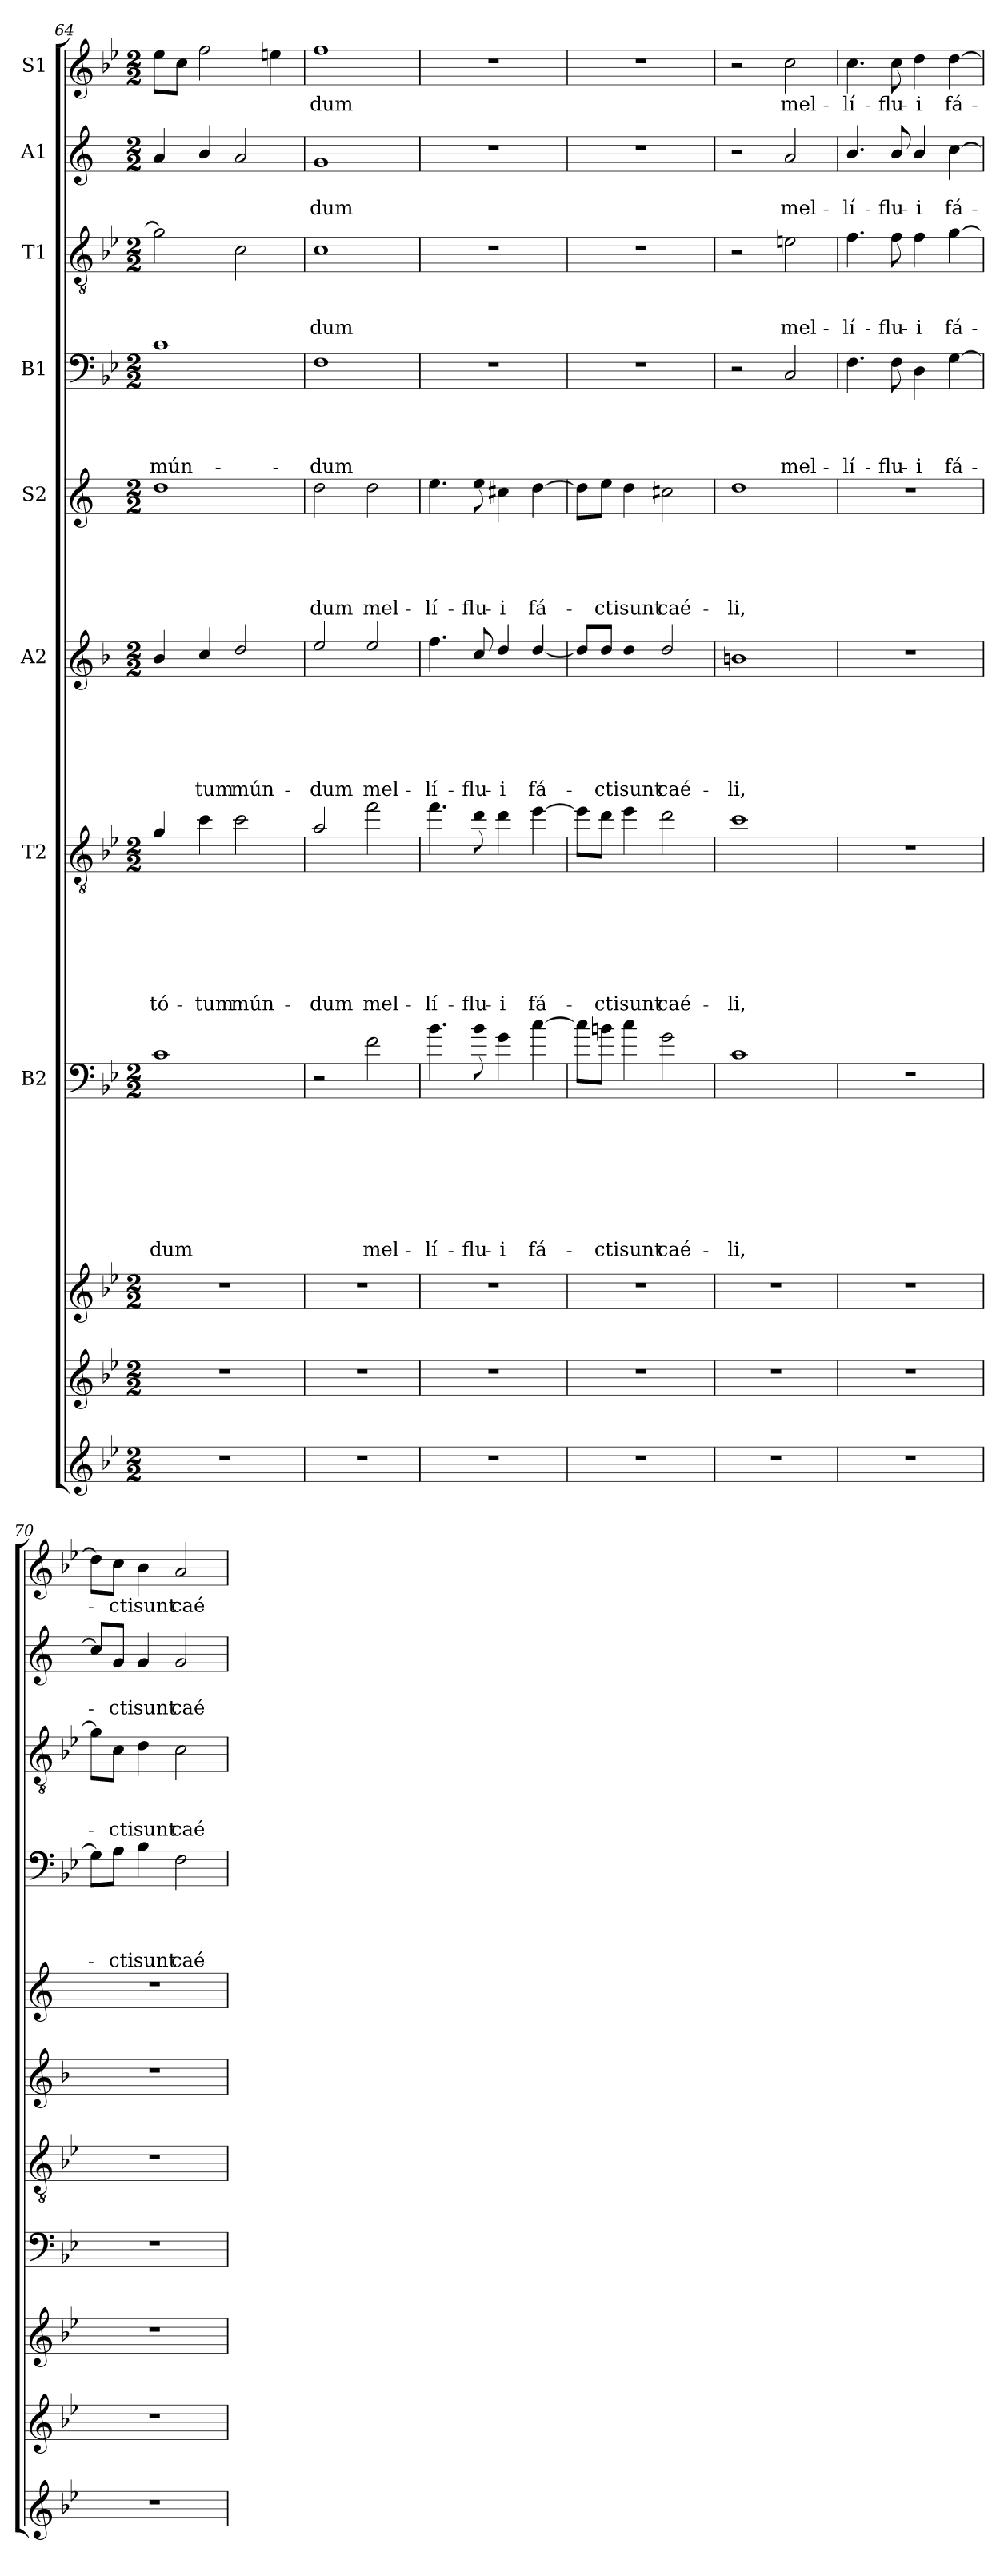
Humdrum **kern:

**kern	**kern	**kern	**kern	**text	**text	**text	**text	**text	**text	**text	**text	**kern	**text	**text	**text	**text	**text	**text	**text	**kern	**text	**text	**text	**text	**text	**text	**kern	**text	**text	**text	**text	**text	**kern	**text	**text	**text	**text	**kern	**text	**text	**text	**kern	**text	**text	**kern	**text
*part11	*part10	*part9	*part8	*part8	*part8	*part8	*part8	*part8	*part8	*part8	*part8	*part7	*part7	*part7	*part7	*part7	*part7	*part7	*part7	*part6	*part6	*part6	*part6	*part6	*part6	*part6	*part5	*part5	*part5	*part5	*part5	*part5	*part4	*part4	*part4	*part4	*part4	*part3	*part3	*part3	*part3	*part2	*part2	*part2	*part1	*part1
*staff11	*staff10	*staff9	*staff8	*staff8	*staff8	*staff8	*staff8	*staff8	*staff8	*staff8	*staff8	*staff7	*staff7	*staff7	*staff7	*staff7	*staff7	*staff7	*staff7	*staff6	*staff6	*staff6	*staff6	*staff6	*staff6	*staff6	*staff5	*staff5	*staff5	*staff5	*staff5	*staff5	*staff4	*staff4	*staff4	*staff4	*staff4	*staff3	*staff3	*staff3	*staff3	*staff2	*staff2	*staff2	*staff1	*staff1
*	*	*	*I"B2	*	*	*	*	*	*	*	*	*I"T2	*	*	*	*	*	*	*	*I"A2	*	*	*	*	*	*	*I"S2	*	*	*	*	*	*I"B1	*	*	*	*	*I"T1	*	*	*	*I"A1	*	*	*I"S1	*
*clefG2	*clefG2	*clefG2	*clefF4	*	*	*	*	*	*	*	*	*clefGv2	*	*	*	*	*	*	*	*clefG2	*	*	*	*	*	*	*clefG2	*	*	*	*	*	*clefF4	*	*	*	*	*clefGv2	*	*	*	*clefG2	*	*	*clefG2	*
*	*	*	*ITrd7c12	*	*	*	*	*	*	*	*	*ITrd8c14	*	*	*	*	*	*	*	*ITrd4c7	*	*	*	*	*	*	*ITrd1c2	*	*	*	*	*	*	*	*	*	*	*	*	*	*	*ITrd1c2	*	*	*	*
*k[b-e-]	*k[b-e-]	*k[b-e-]	*k[b-e-]	*	*	*	*	*	*	*	*	*k[b-e-]	*	*	*	*	*	*	*	*k[b-e-]	*	*	*	*	*	*	*k[b-e-]	*	*	*	*	*	*k[b-e-]	*	*	*	*	*k[b-e-]	*	*	*	*k[b-e-]	*	*	*k[b-e-]	*
*B-:	*B-:	*B-:	*B-:	*	*	*	*	*	*	*	*	*B-:	*	*	*	*	*	*	*	*B-:	*	*	*	*	*	*	*B-:	*	*	*	*	*	*B-:	*	*	*	*	*B-:	*	*	*	*B-:	*	*	*B-:	*
*M2/2	*M2/2	*M2/2	*M2/2	*	*	*	*	*	*	*	*	*M2/2	*	*	*	*	*	*	*	*M2/2	*	*	*	*	*	*	*M2/2	*	*	*	*	*	*M2/2	*	*	*	*	*M2/2	*	*	*	*M2/2	*	*	*M2/2	*
=64	=64	=64	=64	=64	=64	=64	=64	=64	=64	=64	=64	=64	=64	=64	=64	=64	=64	=64	=64	=64	=64	=64	=64	=64	=64	=64	=64	=64	=64	=64	=64	=64	=64	=64	=64	=64	=64	=64	=64	=64	=64	=64	=64	=64	=64	=64
!	!	!	!	!	!	!	!	!	!	!	!LO:LY:b	!	!	!	!	!	!	!	!LO:LY:b	!	!	!	!	!	!	!	!	!	!	!	!	!	!	!	!	!	!LO:LY:b	!	!	!	!	!	!	!	!	!
1r	1r	1r	1C	.	.	.	.	.	.	.	-dum	4G/	.	.	.	.	.	.	tó-	4e-/	.	.	.	.	.	.	1cc	.	.	.	.	.	1c	.	.	.	mún-	2g\]	.	.	.	4g/	.	.	8ee-\L	.
.	.	.	.	.	.	.	.	.	.	.	.	.	.	.	.	.	.	.	.	.	.	.	.	.	.	.	.	.	.	.	.	.	.	.	.	.	.	.	.	.	.	.	.	.	8cc\J	.
!	!	!	!	!	!	!	!	!	!	!	!	!	!	!	!	!	!	!	!LO:LY:b	!	!	!	!	!	!	!LO:LY:b	!	!	!	!	!	!	!	!	!	!	!	!	!	!	!	!	!	!	!	!
.	.	.	.	.	.	.	.	.	.	.	.	4c\	.	.	.	.	.	.	-tum	4f/	.	.	.	.	.	-tum	.	.	.	.	.	.	.	.	.	.	.	.	.	.	.	4a/	.	.	2ff\	.
!	!	!	!	!	!	!	!	!	!	!	!	!	!	!	!	!	!	!	!LO:LY:b	!	!	!	!	!	!	!LO:LY:b	!	!	!	!	!	!	!	!	!	!	!	!	!	!	!	!	!	!	!	!
.	.	.	.	.	.	.	.	.	.	.	.	2c\	.	.	.	.	.	.	mún-	2g/	.	.	.	.	.	mún-	.	.	.	.	.	.	.	.	.	.	.	2c\	.	.	.	2g/	.	.	.	.
.	.	.	.	.	.	.	.	.	.	.	.	.	.	.	.	.	.	.	.	.	.	.	.	.	.	.	.	.	.	.	.	.	.	.	.	.	.	.	.	.	.	.	.	.	4een\	.
=65	=65	=65	=65	=65	=65	=65	=65	=65	=65	=65	=65	=65	=65	=65	=65	=65	=65	=65	=65	=65	=65	=65	=65	=65	=65	=65	=65	=65	=65	=65	=65	=65	=65	=65	=65	=65	=65	=65	=65	=65	=65	=65	=65	=65	=65	=65
!	!	!	!	!	!	!	!	!	!	!	!	!	!	!	!	!	!	!	!LO:LY:b	!	!	!	!	!	!	!LO:LY:b	!	!	!	!	!	!LO:LY:b	!	!	!	!	!LO:LY:b	!	!	!	!LO:LY:b	!	!	!LO:LY:b	!	!LO:LY:b
1r	1r	1r	2r	.	.	.	.	.	.	.	.	2A/	.	.	.	.	.	.	-dum	2a/	.	.	.	.	.	-dum	2cc\	.	.	.	.	-dum	1F	.	.	.	-dum	1c	.	.	-dum	1f	.	-dum	1ff	-dum
!	!	!	!	!	!	!	!	!	!	!	!LO:LY:b	!	!	!	!	!	!	!	!LO:LY:b	!	!	!	!	!	!	!LO:LY:b	!	!	!	!	!	!LO:LY:b	!	!	!	!	!	!	!	!	!	!	!	!	!	!
.	.	.	2F\	.	.	.	.	.	.	.	mel-	2f\	.	.	.	.	.	.	mel-	2a/	.	.	.	.	.	mel-	2cc\	.	.	.	.	mel-	.	.	.	.	.	.	.	.	.	.	.	.	.	.
=66	=66	=66	=66	=66	=66	=66	=66	=66	=66	=66	=66	=66	=66	=66	=66	=66	=66	=66	=66	=66	=66	=66	=66	=66	=66	=66	=66	=66	=66	=66	=66	=66	=66	=66	=66	=66	=66	=66	=66	=66	=66	=66	=66	=66	=66	=66
!	!	!	!	!	!	!	!	!	!	!	!LO:LY:b	!	!	!	!	!	!	!	!LO:LY:b	!	!	!	!	!	!	!LO:LY:b	!	!	!	!	!	!LO:LY:b	!	!	!	!	!	!	!	!	!	!	!	!	!	!
1r	1r	1r	4.B-\	.	.	.	.	.	.	.	-lí-	4.f\	.	.	.	.	.	.	-lí-	4.b-\	.	.	.	.	.	-lí-	4.dd\	.	.	.	.	-lí-	1r	.	.	.	.	1r	.	.	.	1r	.	.	1r	.
!	!	!	!	!	!	!	!	!	!	!	!LO:LY:b	!	!	!	!	!	!	!	!LO:LY:b	!	!	!	!	!	!	!LO:LY:b	!	!	!	!	!	!LO:LY:b	!	!	!	!	!	!	!	!	!	!	!	!	!	!
.	.	.	8B-\	.	.	.	.	.	.	.	-flu-	8d\	.	.	.	.	.	.	-flu-	8f/	.	.	.	.	.	-flu-	8dd\	.	.	.	.	-flu-	.	.	.	.	.	.	.	.	.	.	.	.	.	.
!	!	!	!	!	!	!	!	!	!	!	!LO:LY:b	!	!	!	!	!	!	!	!LO:LY:b	!	!	!	!	!	!	!LO:LY:b	!	!	!	!	!	!LO:LY:b	!	!	!	!	!	!	!	!	!	!	!	!	!	!
.	.	.	4G\	.	.	.	.	.	.	.	-i	4d\	.	.	.	.	.	.	-i	4g/	.	.	.	.	.	-i	4bn\	.	.	.	.	-i	.	.	.	.	.	.	.	.	.	.	.	.	.	.
!	!	!	!	!	!	!	!	!	!	!	!LO:LY:b	!	!	!	!	!	!	!	!LO:LY:b	!	!	!	!	!	!	!LO:LY:b	!	!	!	!	!	!LO:LY:b	!	!	!	!	!	!	!	!	!	!	!	!	!	!
.	.	.	[4c\	.	.	.	.	.	.	.	fá-	[4e-\	.	.	.	.	.	.	fá-	[4g/	.	.	.	.	.	fá-	[4cc\	.	.	.	.	fá-	.	.	.	.	.	.	.	.	.	.	.	.	.	.
!!LO:PB:g=z
=67	=67	=67	=67	=67	=67	=67	=67	=67	=67	=67	=67	=67	=67	=67	=67	=67	=67	=67	=67	=67	=67	=67	=67	=67	=67	=67	=67	=67	=67	=67	=67	=67	=67	=67	=67	=67	=67	=67	=67	=67	=67	=67	=67	=67	=67	=67
1r	1r	1r	8c\L]	.	.	.	.	.	.	.	.	8e-\L]	.	.	.	.	.	.	.	8g/L]	.	.	.	.	.	.	8cc\L]	.	.	.	.	.	1r	.	.	.	.	1r	.	.	.	1r	.	.	1r	.
!	!	!	!	!	!	!	!	!	!	!	!LO:LY:b	!	!	!	!	!	!	!	!LO:LY:b	!	!	!	!	!	!	!LO:LY:b	!	!	!	!	!	!LO:LY:b	!	!	!	!	!	!	!	!	!	!	!	!	!	!
.	.	.	8Bn\J	.	.	.	.	.	.	.	-cti	8d\J	.	.	.	.	.	.	-cti	8g/J	.	.	.	.	.	-cti	8dd\J	.	.	.	.	-cti	.	.	.	.	.	.	.	.	.	.	.	.	.	.
!	!	!	!	!	!	!	!	!	!	!	!LO:LY:b	!	!	!	!	!	!	!	!LO:LY:b	!	!	!	!	!	!	!LO:LY:b	!	!	!	!	!	!LO:LY:b	!	!	!	!	!	!	!	!	!	!	!	!	!	!
.	.	.	4c\	.	.	.	.	.	.	.	sunt	4e-\	.	.	.	.	.	.	sunt	4g/	.	.	.	.	.	sunt	4cc\	.	.	.	.	sunt	.	.	.	.	.	.	.	.	.	.	.	.	.	.
!	!	!	!	!	!	!	!	!	!	!	!LO:LY:b	!	!	!	!	!	!	!	!LO:LY:b	!	!	!	!	!	!	!LO:LY:b	!	!	!	!	!	!LO:LY:b	!	!	!	!	!	!	!	!	!	!	!	!	!	!
.	.	.	2G\	.	.	.	.	.	.	.	caé-	2d\	.	.	.	.	.	.	caé-	2g/	.	.	.	.	.	caé-	2bn\	.	.	.	.	caé-	.	.	.	.	.	.	.	.	.	.	.	.	.	.
=68	=68	=68	=68	=68	=68	=68	=68	=68	=68	=68	=68	=68	=68	=68	=68	=68	=68	=68	=68	=68	=68	=68	=68	=68	=68	=68	=68	=68	=68	=68	=68	=68	=68	=68	=68	=68	=68	=68	=68	=68	=68	=68	=68	=68	=68	=68
!	!	!	!	!	!	!	!	!	!	!	!LO:LY:b	!	!	!	!	!	!	!	!LO:LY:b	!	!	!	!	!	!	!LO:LY:b	!	!	!	!	!	!LO:LY:b	!	!	!	!	!	!	!	!	!	!	!	!	!	!
1r	1r	1r	1C	.	.	.	.	.	.	.	-li,	1c	.	.	.	.	.	.	-li,	1en	.	.	.	.	.	-li,	1cc	.	.	.	.	-li,	2r	.	.	.	.	2r	.	.	.	2r	.	.	2r	.
!	!	!	!	!	!	!	!	!	!	!	!	!	!	!	!	!	!	!	!	!	!	!	!	!	!	!	!	!	!	!	!	!	!	!	!	!	!LO:LY:b	!	!	!	!LO:LY:b	!	!	!LO:LY:b	!	!LO:LY:b
.	.	.	.	.	.	.	.	.	.	.	.	.	.	.	.	.	.	.	.	.	.	.	.	.	.	.	.	.	.	.	.	.	2C/	.	.	.	mel-	2en\	.	.	mel-	2g/	.	mel-	2cc\	mel-
=69	=69	=69	=69	=69	=69	=69	=69	=69	=69	=69	=69	=69	=69	=69	=69	=69	=69	=69	=69	=69	=69	=69	=69	=69	=69	=69	=69	=69	=69	=69	=69	=69	=69	=69	=69	=69	=69	=69	=69	=69	=69	=69	=69	=69	=69	=69
!	!	!	!	!	!	!	!	!	!	!	!	!	!	!	!	!	!	!	!	!	!	!	!	!	!	!	!	!	!	!	!	!	!	!	!	!	!LO:LY:b	!	!	!	!LO:LY:b	!	!	!LO:LY:b	!	!LO:LY:b
1r	1r	1r	1r	.	.	.	.	.	.	.	.	1r	.	.	.	.	.	.	.	1r	.	.	.	.	.	.	1r	.	.	.	.	.	4.F\	.	.	.	-lí-	4.f\	.	.	-lí-	4.a/	.	-lí-	4.cc\	-lí-
!	!	!	!	!	!	!	!	!	!	!	!	!	!	!	!	!	!	!	!	!	!	!	!	!	!	!	!	!	!	!	!	!	!	!	!	!	!LO:LY:b	!	!	!	!LO:LY:b	!	!	!LO:LY:b	!	!LO:LY:b
.	.	.	.	.	.	.	.	.	.	.	.	.	.	.	.	.	.	.	.	.	.	.	.	.	.	.	.	.	.	.	.	.	8F\	.	.	.	-flu-	8f\	.	.	-flu-	8a/	.	-flu-	8cc\	-flu-
!	!	!	!	!	!	!	!	!	!	!	!	!	!	!	!	!	!	!	!	!	!	!	!	!	!	!	!	!	!	!	!	!	!	!	!	!	!LO:LY:b	!	!	!	!LO:LY:b	!	!	!LO:LY:b	!	!LO:LY:b
.	.	.	.	.	.	.	.	.	.	.	.	.	.	.	.	.	.	.	.	.	.	.	.	.	.	.	.	.	.	.	.	.	4D\	.	.	.	-i	4f\	.	.	-i	4a/	.	-i	4dd\	-i
!	!	!	!	!	!	!	!	!	!	!	!	!	!	!	!	!	!	!	!	!	!	!	!	!	!	!	!	!	!	!	!	!	!	!	!	!	!LO:LY:b	!	!	!	!LO:LY:b	!	!	!LO:LY:b	!	!LO:LY:b
.	.	.	.	.	.	.	.	.	.	.	.	.	.	.	.	.	.	.	.	.	.	.	.	.	.	.	.	.	.	.	.	.	[4G\	.	.	.	fá-	[4g\	.	.	fá-	[4b-\	.	fá-	[4dd\	fá-
=70	=70	=70	=70	=70	=70	=70	=70	=70	=70	=70	=70	=70	=70	=70	=70	=70	=70	=70	=70	=70	=70	=70	=70	=70	=70	=70	=70	=70	=70	=70	=70	=70	=70	=70	=70	=70	=70	=70	=70	=70	=70	=70	=70	=70	=70	=70
1r	1r	1r	1r	.	.	.	.	.	.	.	.	1r	.	.	.	.	.	.	.	1r	.	.	.	.	.	.	1r	.	.	.	.	.	8G\L]	.	.	.	.	8g\L]	.	.	.	8b-/L]	.	.	8dd\L]	.
!	!	!	!	!	!	!	!	!	!	!	!	!	!	!	!	!	!	!	!	!	!	!	!	!	!	!	!	!	!	!	!	!	!	!	!	!	!LO:LY:b	!	!	!	!LO:LY:b	!	!	!LO:LY:b	!	!LO:LY:b
.	.	.	.	.	.	.	.	.	.	.	.	.	.	.	.	.	.	.	.	.	.	.	.	.	.	.	.	.	.	.	.	.	8A\J	.	.	.	-cti	8c\J	.	.	-cti	8f/J	.	-cti	8cc\J	-cti
!	!	!	!	!	!	!	!	!	!	!	!	!	!	!	!	!	!	!	!	!	!	!	!	!	!	!	!	!	!	!	!	!	!	!	!	!	!LO:LY:b	!	!	!	!LO:LY:b	!	!	!LO:LY:b	!	!LO:LY:b
.	.	.	.	.	.	.	.	.	.	.	.	.	.	.	.	.	.	.	.	.	.	.	.	.	.	.	.	.	.	.	.	.	4B-\	.	.	.	sunt	4d\	.	.	sunt	4f/	.	sunt	4b-\	sunt
!	!	!	!	!	!	!	!	!	!	!	!	!	!	!	!	!	!	!	!	!	!	!	!	!	!	!	!	!	!	!	!	!	!	!	!	!	!LO:LY:b	!	!	!	!LO:LY:b	!	!	!LO:LY:b	!	!LO:LY:b
.	.	.	.	.	.	.	.	.	.	.	.	.	.	.	.	.	.	.	.	.	.	.	.	.	.	.	.	.	.	.	.	.	2F\	.	.	.	caé-	2c\	.	.	caé-	2f/	.	caé-	2a/	caé-
=	=	=	=	=	=	=	=	=	=	=	=	=	=	=	=	=	=	=	=	=	=	=	=	=	=	=	=	=	=	=	=	=	=	=	=	=	=	=	=	=	=	=	=	=	=	=
*-	*-	*-	*-	*-	*-	*-	*-	*-	*-	*-	*-	*-	*-	*-	*-	*-	*-	*-	*-	*-	*-	*-	*-	*-	*-	*-	*-	*-	*-	*-	*-	*-	*-	*-	*-	*-	*-	*-	*-	*-	*-	*-	*-	*-	*-	*-
